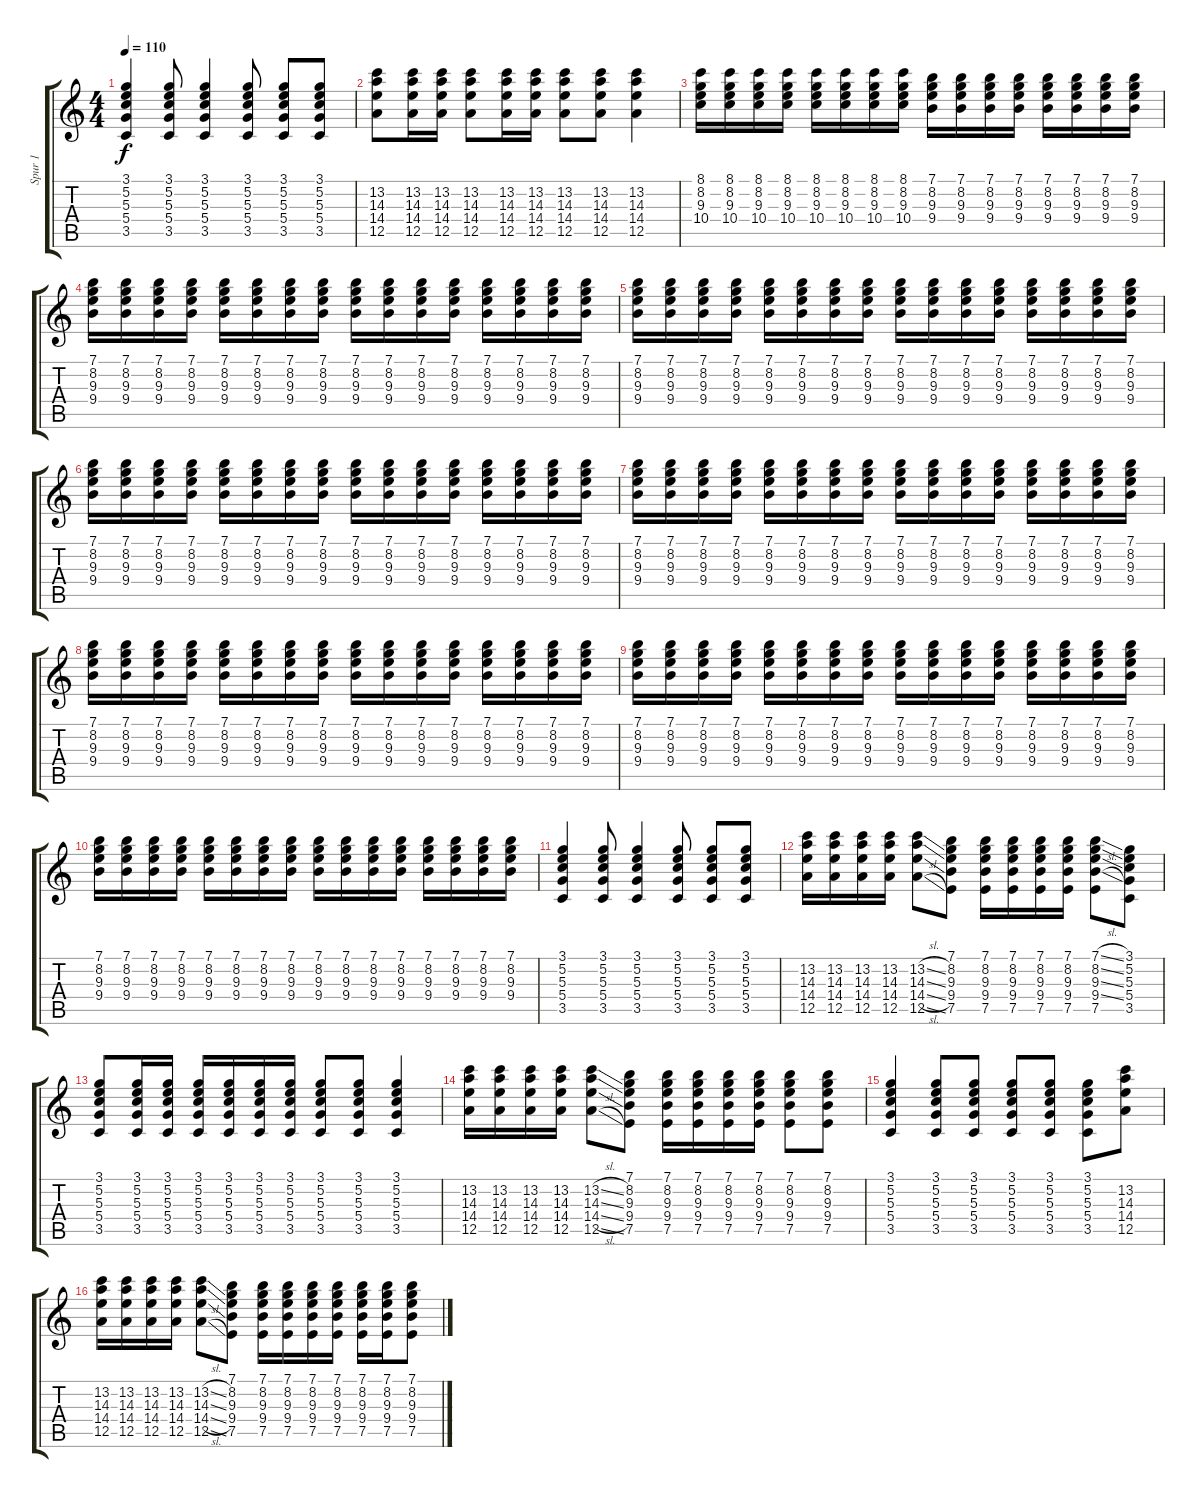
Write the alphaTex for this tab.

\track ("Spur 1" "Spur 1") {instrument overdrivenguitar}
\staff {score tabs}
\tuning (E4 B3 G3 D3 A2 E2) {hide}
\ts (4 4)
\tempo 110
\clef g2
\ks c
(3.1 5.2 5.3 5.4 3.5).4{dy f} (3.1 5.2 5.3 5.4 3.5).8 (3.1 5.2 5.3 5.4 3.5).4 (3.1 5.2 5.3 5.4 3.5).8 (3.1 5.2 5.3 5.4 3.5).8 (3.1 5.2 5.3 5.4 3.5).8 |
(13.2 14.3 14.4 12.5).8 (13.2 14.3 14.4 12.5).16 (13.2 14.3 14.4 12.5).16 (13.2 14.3 14.4 12.5).8 (13.2 14.3 14.4 12.5).16 (13.2 14.3 14.4 12.5).16 (13.2 14.3 14.4 12.5).8 (13.2 14.3 14.4 12.5).8 (13.2 14.3 14.4 12.5).4 |
(8.1 8.2 9.3 10.4).16 (8.1 8.2 9.3 10.4).16 (8.1 8.2 9.3 10.4).16 (8.1 8.2 9.3 10.4).16 (8.1 8.2 9.3 10.4).16 (8.1 8.2 9.3 10.4).16 (8.1 8.2 9.3 10.4).16 (8.1 8.2 9.3 10.4).16 (7.1 8.2 9.3 9.4).16 (7.1 8.2 9.3 9.4).16 (7.1 8.2 9.3 9.4).16 (7.1 8.2 9.3 9.4).16 (7.1 8.2 9.3 9.4).16 (7.1 8.2 9.3 9.4).16 (7.1 8.2 9.3 9.4).16 (7.1 8.2 9.3 9.4).16 |
(7.1 8.2 9.3 9.4).16 (7.1 8.2 9.3 9.4).16 (7.1 8.2 9.3 9.4).16 (7.1 8.2 9.3 9.4).16 (7.1 8.2 9.3 9.4).16 (7.1 8.2 9.3 9.4).16 (7.1 8.2 9.3 9.4).16 (7.1 8.2 9.3 9.4).16 (7.1 8.2 9.3 9.4).16 (7.1 8.2 9.3 9.4).16 (7.1 8.2 9.3 9.4).16 (7.1 8.2 9.3 9.4).16 (7.1 8.2 9.3 9.4).16 (7.1 8.2 9.3 9.4).16 (7.1 8.2 9.3 9.4).16 (7.1 8.2 9.3 9.4).16 |
(7.1 8.2 9.3 9.4).16 (7.1 8.2 9.3 9.4).16 (7.1 8.2 9.3 9.4).16 (7.1 8.2 9.3 9.4).16 (7.1 8.2 9.3 9.4).16 (7.1 8.2 9.3 9.4).16 (7.1 8.2 9.3 9.4).16 (7.1 8.2 9.3 9.4).16 (7.1 8.2 9.3 9.4).16 (7.1 8.2 9.3 9.4).16 (7.1 8.2 9.3 9.4).16 (7.1 8.2 9.3 9.4).16 (7.1 8.2 9.3 9.4).16 (7.1 8.2 9.3 9.4).16 (7.1 8.2 9.3 9.4).16 (7.1 8.2 9.3 9.4).16 |
(7.1 8.2 9.3 9.4).16 (7.1 8.2 9.3 9.4).16 (7.1 8.2 9.3 9.4).16 (7.1 8.2 9.3 9.4).16 (7.1 8.2 9.3 9.4).16 (7.1 8.2 9.3 9.4).16 (7.1 8.2 9.3 9.4).16 (7.1 8.2 9.3 9.4).16 (7.1 8.2 9.3 9.4).16 (7.1 8.2 9.3 9.4).16 (7.1 8.2 9.3 9.4).16 (7.1 8.2 9.3 9.4).16 (7.1 8.2 9.3 9.4).16 (7.1 8.2 9.3 9.4).16 (7.1 8.2 9.3 9.4).16 (7.1 8.2 9.3 9.4).16 |
(7.1 8.2 9.3 9.4).16 (7.1 8.2 9.3 9.4).16 (7.1 8.2 9.3 9.4).16 (7.1 8.2 9.3 9.4).16 (7.1 8.2 9.3 9.4).16 (7.1 8.2 9.3 9.4).16 (7.1 8.2 9.3 9.4).16 (7.1 8.2 9.3 9.4).16 (7.1 8.2 9.3 9.4).16 (7.1 8.2 9.3 9.4).16 (7.1 8.2 9.3 9.4).16 (7.1 8.2 9.3 9.4).16 (7.1 8.2 9.3 9.4).16 (7.1 8.2 9.3 9.4).16 (7.1 8.2 9.3 9.4).16 (7.1 8.2 9.3 9.4).16 |
(7.1 8.2 9.3 9.4).16 (7.1 8.2 9.3 9.4).16 (7.1 8.2 9.3 9.4).16 (7.1 8.2 9.3 9.4).16 (7.1 8.2 9.3 9.4).16 (7.1 8.2 9.3 9.4).16 (7.1 8.2 9.3 9.4).16 (7.1 8.2 9.3 9.4).16 (7.1 8.2 9.3 9.4).16 (7.1 8.2 9.3 9.4).16 (7.1 8.2 9.3 9.4).16 (7.1 8.2 9.3 9.4).16 (7.1 8.2 9.3 9.4).16 (7.1 8.2 9.3 9.4).16 (7.1 8.2 9.3 9.4).16 (7.1 8.2 9.3 9.4).16 |
(7.1 8.2 9.3 9.4).16 (7.1 8.2 9.3 9.4).16 (7.1 8.2 9.3 9.4).16 (7.1 8.2 9.3 9.4).16 (7.1 8.2 9.3 9.4).16 (7.1 8.2 9.3 9.4).16 (7.1 8.2 9.3 9.4).16 (7.1 8.2 9.3 9.4).16 (7.1 8.2 9.3 9.4).16 (7.1 8.2 9.3 9.4).16 (7.1 8.2 9.3 9.4).16 (7.1 8.2 9.3 9.4).16 (7.1 8.2 9.3 9.4).16 (7.1 8.2 9.3 9.4).16 (7.1 8.2 9.3 9.4).16 (7.1 8.2 9.3 9.4).16 |
(7.1 8.2 9.3 9.4).16 (7.1 8.2 9.3 9.4).16 (7.1 8.2 9.3 9.4).16 (7.1 8.2 9.3 9.4).16 (7.1 8.2 9.3 9.4).16 (7.1 8.2 9.3 9.4).16 (7.1 8.2 9.3 9.4).16 (7.1 8.2 9.3 9.4).16 (7.1 8.2 9.3 9.4).16 (7.1 8.2 9.3 9.4).16 (7.1 8.2 9.3 9.4).16 (7.1 8.2 9.3 9.4).16 (7.1 8.2 9.3 9.4).16 (7.1 8.2 9.3 9.4).16 (7.1 8.2 9.3 9.4).16 (7.1 8.2 9.3 9.4).16 |
(3.1 5.2 5.3 5.4 3.5).4 (3.1 5.2 5.3 5.4 3.5).8 (3.1 5.2 5.3 5.4 3.5).4 (3.1 5.2 5.3 5.4 3.5).8 (3.1 5.2 5.3 5.4 3.5).8 (3.1 5.2 5.3 5.4 3.5).8 |
(13.2 14.3 14.4 12.5).16 (13.2 14.3 14.4 12.5).16 (13.2 14.3 14.4 12.5).16 (13.2 14.3 14.4 12.5).16 (13.2{sl} 14.3{sl} 14.4{sl} 12.5{sl}).8 (7.1 8.2 9.3 9.4 7.5).8 (7.1 8.2 9.3 9.4 7.5).16 (7.1 8.2 9.3 9.4 7.5).16 (7.1 8.2 9.3 9.4 7.5).16 (7.1 8.2 9.3 9.4 7.5).16 (7.1{sl} 8.2{sl} 9.3{sl} 9.4{sl} 7.5).8 (3.1 5.2 5.3 5.4 3.5).8 |
(3.1 5.2 5.3 5.4 3.5).8 (3.1 5.2 5.3 5.4 3.5).16 (3.1 5.2 5.3 5.4 3.5).16 (3.1 5.2 5.3 5.4 3.5).16 (3.1 5.2 5.3 5.4 3.5).16 (3.1 5.2 5.3 5.4 3.5).16 (3.1 5.2 5.3 5.4 3.5).16 (3.1 5.2 5.3 5.4 3.5).8 (3.1 5.2 5.3 5.4 3.5).8 (3.1 5.2 5.3 5.4 3.5).4 |
(13.2 14.3 14.4 12.5).16 (13.2 14.3 14.4 12.5).16 (13.2 14.3 14.4 12.5).16 (13.2 14.3 14.4 12.5).16 (13.2{sl} 14.3{sl} 14.4{sl} 12.5{sl}).8 (7.1 8.2 9.3 9.4 7.5).8 (7.1 8.2 9.3 9.4 7.5).16 (7.1 8.2 9.3 9.4 7.5).16 (7.1 8.2 9.3 9.4 7.5).16 (7.1 8.2 9.3 9.4 7.5).16 (7.1 8.2 9.3 9.4 7.5).8 (7.1 8.2 9.3 9.4 7.5).8 |
(3.1 5.2 5.3 5.4 3.5).4 (3.1 5.2 5.3 5.4 3.5).8 (3.1 5.2 5.3 5.4 3.5).8 (3.1 5.2 5.3 5.4 3.5).8 (3.1 5.2 5.3 5.4 3.5).8 (3.1 5.2 5.3 5.4 3.5).8 (13.2 14.3 14.4 12.5).8 |
(13.2 14.3 14.4 12.5).16 (13.2 14.3 14.4 12.5).16 (13.2 14.3 14.4 12.5).16 (13.2 14.3 14.4 12.5).16 (13.2{sl} 14.3{sl} 14.4{sl} 12.5{sl}).8 (7.1 8.2 9.3 9.4 7.5).8 (7.1 8.2 9.3 9.4 7.5).16 (7.1 8.2 9.3 9.4 7.5).16 (7.1 8.2 9.3 9.4 7.5).16 (7.1 8.2 9.3 9.4 7.5).16 (7.1 8.2 9.3 9.4 7.5).16 (7.1 8.2 9.3 9.4 7.5).16 (7.1 8.2 9.3 9.4 7.5).8
